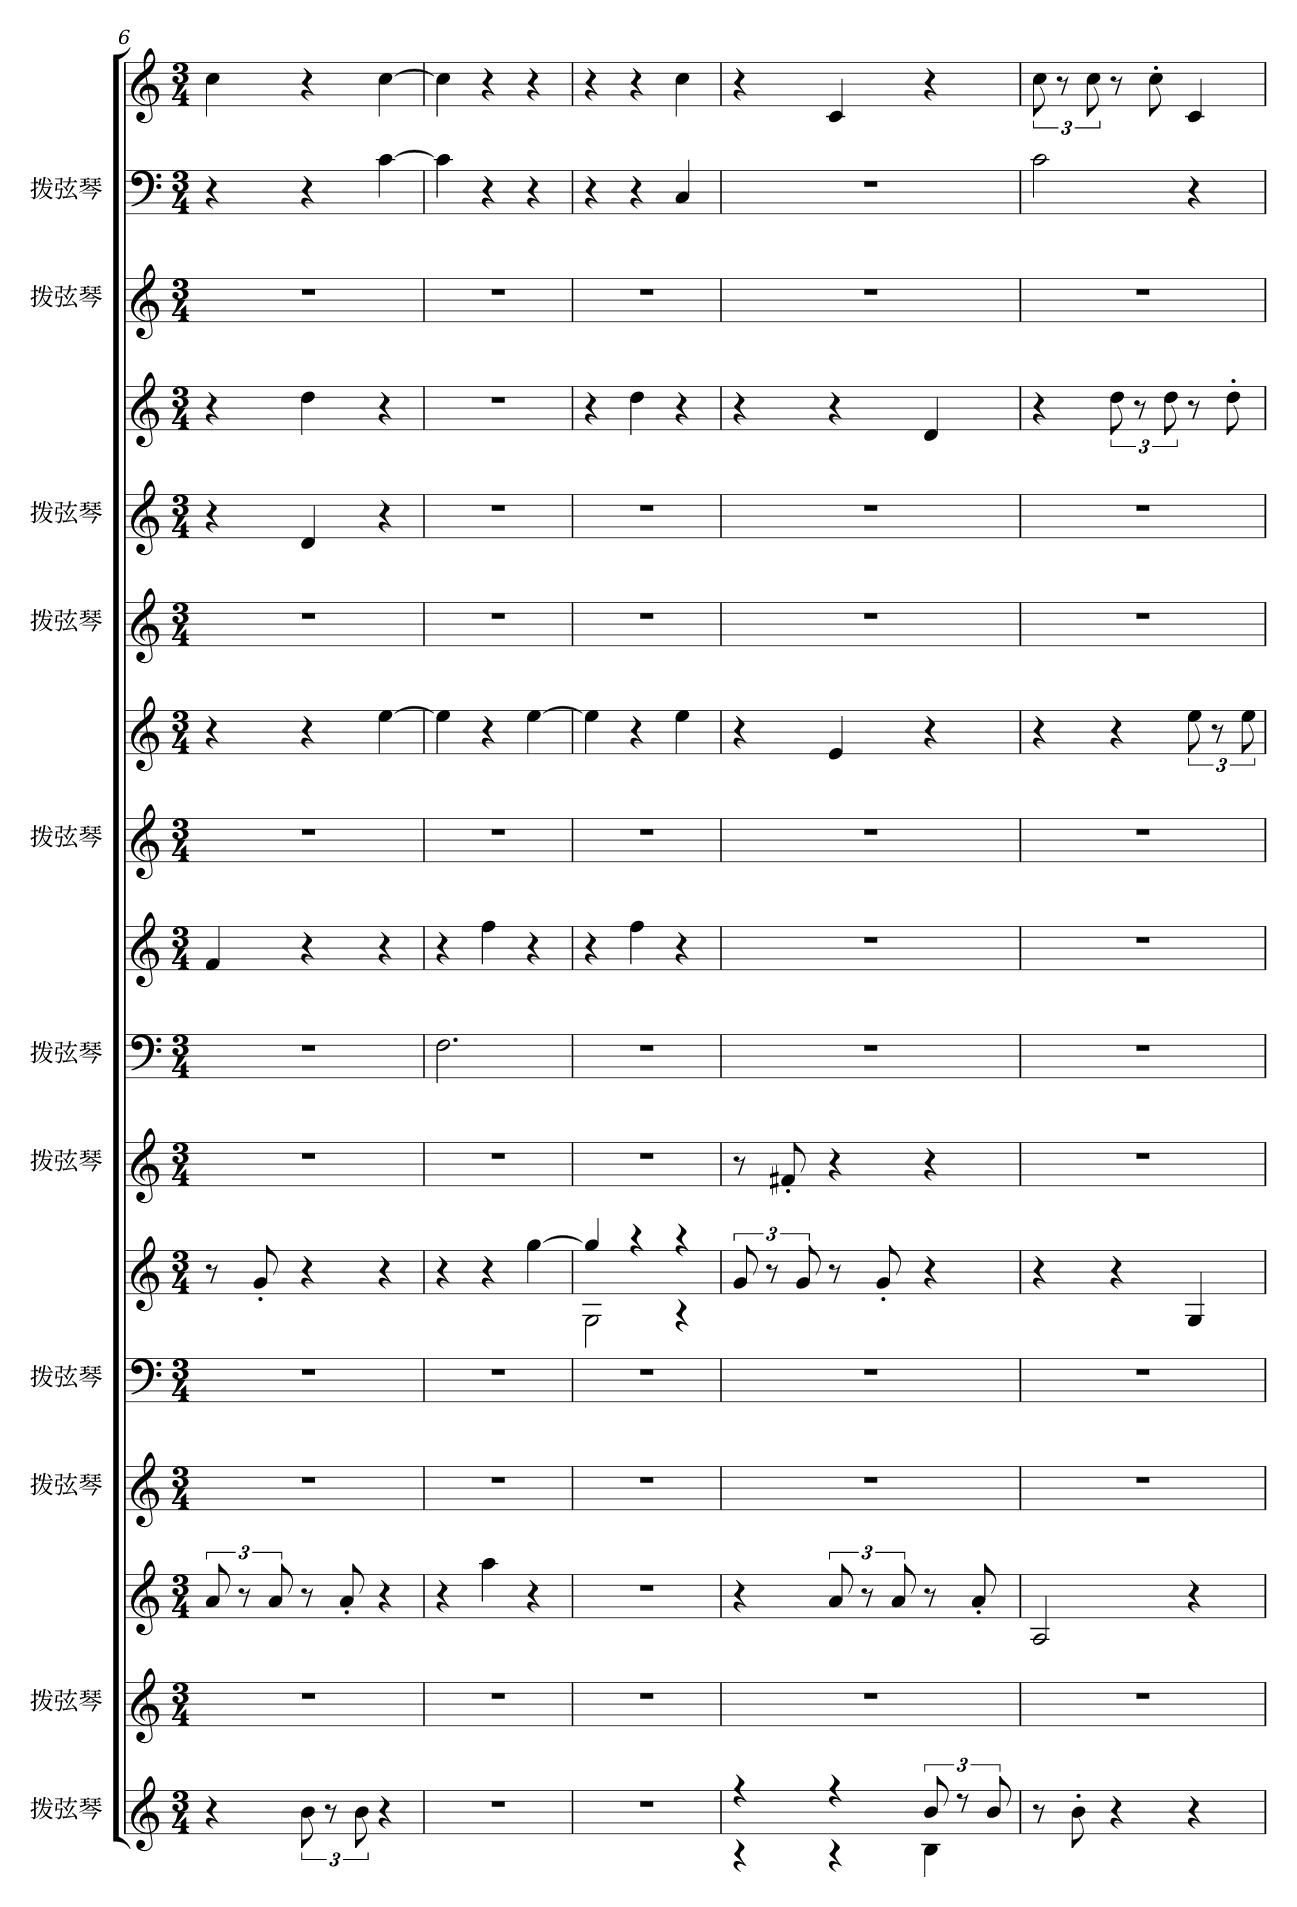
**kern	**kern	**kern	**kern	**kern	**kern	**kern	**kern	**kern	**kern	**kern	**kern	**kern	**kern	**kern	**kern	**kern
*part11	*part10	*part10	*part9	*part8	*part8	*part7	*part6	*part6	*part5	*part5	*part4	*part3	*part3	*part2	*part1	*part1
*staff17	*staff16	*staff15	*staff14	*staff13	*staff12	*staff11	*staff10	*staff9	*staff8	*staff7	*staff6	*staff5	*staff4	*staff3	*staff2	*staff1
*I"拨弦琴	*I"拨弦琴	*	*I"拨弦琴	*I"拨弦琴	*	*I"拨弦琴	*I"拨弦琴	*	*I"拨弦琴	*	*I"拨弦琴	*I"拨弦琴	*	*I"拨弦琴	*I"拨弦琴	*
*clefG2	*clefG2	*clefG2	*clefG2	*clefF4	*clefG2	*clefG2	*clefF4	*clefG2	*clefG2	*clefG2	*clefG2	*clefG2	*clefG2	*clefG2	*clefF4	*clefG2
*k[]	*k[]	*k[]	*k[]	*k[]	*k[]	*k[]	*k[]	*k[]	*k[]	*k[]	*k[]	*k[]	*k[]	*k[]	*k[]	*k[]
*M3/4	*M3/4	*M3/4	*M3/4	*M3/4	*M3/4	*M3/4	*M3/4	*M3/4	*M3/4	*M3/4	*M3/4	*M3/4	*M3/4	*M3/4	*M3/4	*M3/4
=6	=6	=6	=6	=6	=6	=6	=6	=6	=6	=6	=6	=6	=6	=6	=6	=6
4r	2.r	12a/	2.r	2.r	8r	2.r	2.r	4f/	2.r	4r	2.r	4r	4r	2.r	4r	4cc\
.	.	12r	.	.	.	.	.	.	.	.	.	.	.	.	.	.
.	.	.	.	.	8g'/	.	.	.	.	.	.	.	.	.	.	.
.	.	12a/	.	.	.	.	.	.	.	.	.	.	.	.	.	.
12b\	.	8r	.	.	4r	.	.	4r	.	4r	.	4d/	4dd\	.	4r	4r
12r	.	.	.	.	.	.	.	.	.	.	.	.	.	.	.	.
.	.	8a'/	.	.	.	.	.	.	.	.	.	.	.	.	.	.
12b\	.	.	.	.	.	.	.	.	.	.	.	.	.	.	.	.
4r	.	4r	.	.	4r	.	.	4r	.	[4ee\	.	4r	4r	.	[4c\	[4cc\
!!LO:PB:g=z
=7	=7	=7	=7	=7	=7	=7	=7	=7	=7	=7	=7	=7	=7	=7	=7	=7
2.r	2.r	4r	2.r	2.r	4r	2.r	2.F\	4r	2.r	4ee\]	2.r	2.r	2.r	2.r	4c\]	4cc\]
.	.	4aa\	.	.	4r	.	.	4ff\	.	4r	.	.	.	.	4r	4r
.	.	4r	.	.	[4gg\	.	.	4r	.	[4ee\	.	.	.	.	4r	4r
=8	=8	=8	=8	=8	=8	=8	=8	=8	=8	=8	=8	=8	=8	=8	=8	=8
*	*	*	*	*	*^	*	*	*	*	*	*	*	*	*	*	*
2.r	2.r	2.r	2.r	2.r	4gg/]	2G\	2.r	2.r	4r	2.r	4ee\]	2.r	2.r	4r	2.r	4r	4r
.	.	.	.	.	4r	.	.	.	4ff\	.	4r	.	.	4dd\	.	4r	4r
.	.	.	.	.	4r	4r	.	.	4r	.	4ee\	.	.	4r	.	4C/	4cc\
*	*	*	*	*	*v	*v	*	*	*	*	*	*	*	*	*	*	*
=9	=9	=9	=9	=9	=9	=9	=9	=9	=9	=9	=9	=9	=9	=9	=9	=9
*^	*	*	*	*	*	*	*	*	*	*	*	*	*	*	*	*
4r	4r	2.r	4r	2.r	2.r	12g/	8r	2.r	2.r	2.r	4r	2.r	2.r	4r	2.r	2.r	4r
.	.	.	.	.	.	12r	.	.	.	.	.	.	.	.	.	.	.
.	.	.	.	.	.	.	8f#X'/	.	.	.	.	.	.	.	.	.	.
.	.	.	.	.	.	12g/	.	.	.	.	.	.	.	.	.	.	.
4r	4r	.	12a/	.	.	8r	4r	.	.	.	4e/	.	.	4r	.	.	4c/
.	.	.	12r	.	.	.	.	.	.	.	.	.	.	.	.	.	.
.	.	.	.	.	.	8g'/	.	.	.	.	.	.	.	.	.	.	.
.	.	.	12a/	.	.	.	.	.	.	.	.	.	.	.	.	.	.
12b/	4B\	.	8r	.	.	4r	4r	.	.	.	4r	.	.	4d/	.	.	4r
12r	.	.	.	.	.	.	.	.	.	.	.	.	.	.	.	.	.
.	.	.	8a'/	.	.	.	.	.	.	.	.	.	.	.	.	.	.
12b/	.	.	.	.	.	.	.	.	.	.	.	.	.	.	.	.	.
*v	*v	*	*	*	*	*	*	*	*	*	*	*	*	*	*	*	*
=10	=10	=10	=10	=10	=10	=10	=10	=10	=10	=10	=10	=10	=10	=10	=10	=10
8r	2.r	2A/	2.r	2.r	4r	2.r	2.r	2.r	2.r	4r	2.r	2.r	4r	2.r	2c\	12cc\
.	.	.	.	.	.	.	.	.	.	.	.	.	.	.	.	12r
8b'\	.	.	.	.	.	.	.	.	.	.	.	.	.	.	.	.
.	.	.	.	.	.	.	.	.	.	.	.	.	.	.	.	12cc\
4r	.	.	.	.	4r	.	.	.	.	4r	.	.	12dd\	.	.	8r
.	.	.	.	.	.	.	.	.	.	.	.	.	12r	.	.	.
.	.	.	.	.	.	.	.	.	.	.	.	.	.	.	.	8cc'\
.	.	.	.	.	.	.	.	.	.	.	.	.	12dd\	.	.	.
4r	.	4r	.	.	4G/	.	.	.	.	12ee\	.	.	8r	.	4r	4c/
.	.	.	.	.	.	.	.	.	.	12r	.	.	.	.	.	.
.	.	.	.	.	.	.	.	.	.	.	.	.	8dd'\	.	.	.
.	.	.	.	.	.	.	.	.	.	12ee\	.	.	.	.	.	.
=	=	=	=	=	=	=	=	=	=	=	=	=	=	=	=	=
*-	*-	*-	*-	*-	*-	*-	*-	*-	*-	*-	*-	*-	*-	*-	*-	*-
